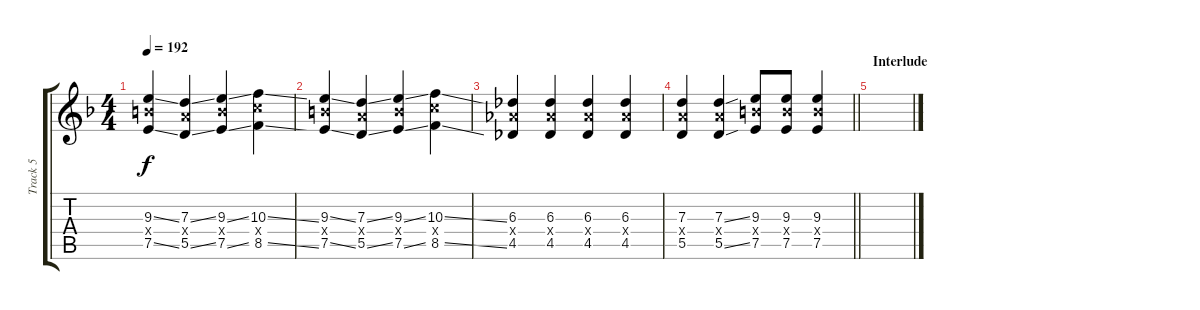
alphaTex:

\track ("Track 5" "Track 5") {instrument distortionguitar}
\staff {score tabs}
\tuning (E4 B3 G3 D3 A2 D2) {hide}
\ts (4 4)
\tempo 192
\clef g2
\ks f
(9.3{ss} 9.4{x} 7.5{ss}).4{dy f} (7.3{ss} 7.4{x} 5.5{ss}).4 (9.3{ss} 9.4{x} 7.5{ss}).4 (10.3{ss} 10.4{x} 8.5{ss}).4 |
(9.3{ss} 9.4{x} 7.5{ss}).4 (7.3{ss} 7.4{x} 5.5{ss}).4 (9.3{ss} 9.4{x} 7.5{ss}).4 (10.3{ss} 10.4{x} 8.5{ss}).4 |
(6.3 6.4{x} 4.5).4 (6.3 6.4{x} 4.5).4 (6.3 6.4{x} 4.5).4 (6.3 6.4{x} 4.5).4 |
\barLineRight lightlight
(7.3 7.4{x} 5.5).4 (7.3{ss} 7.4{x} 5.5{ss}).4 (9.3 9.4{x} 7.5).8 (9.3 9.4{x} 7.5).8 (9.3 9.4{x} 7.5).4 |
\section ("" "Interlude")
